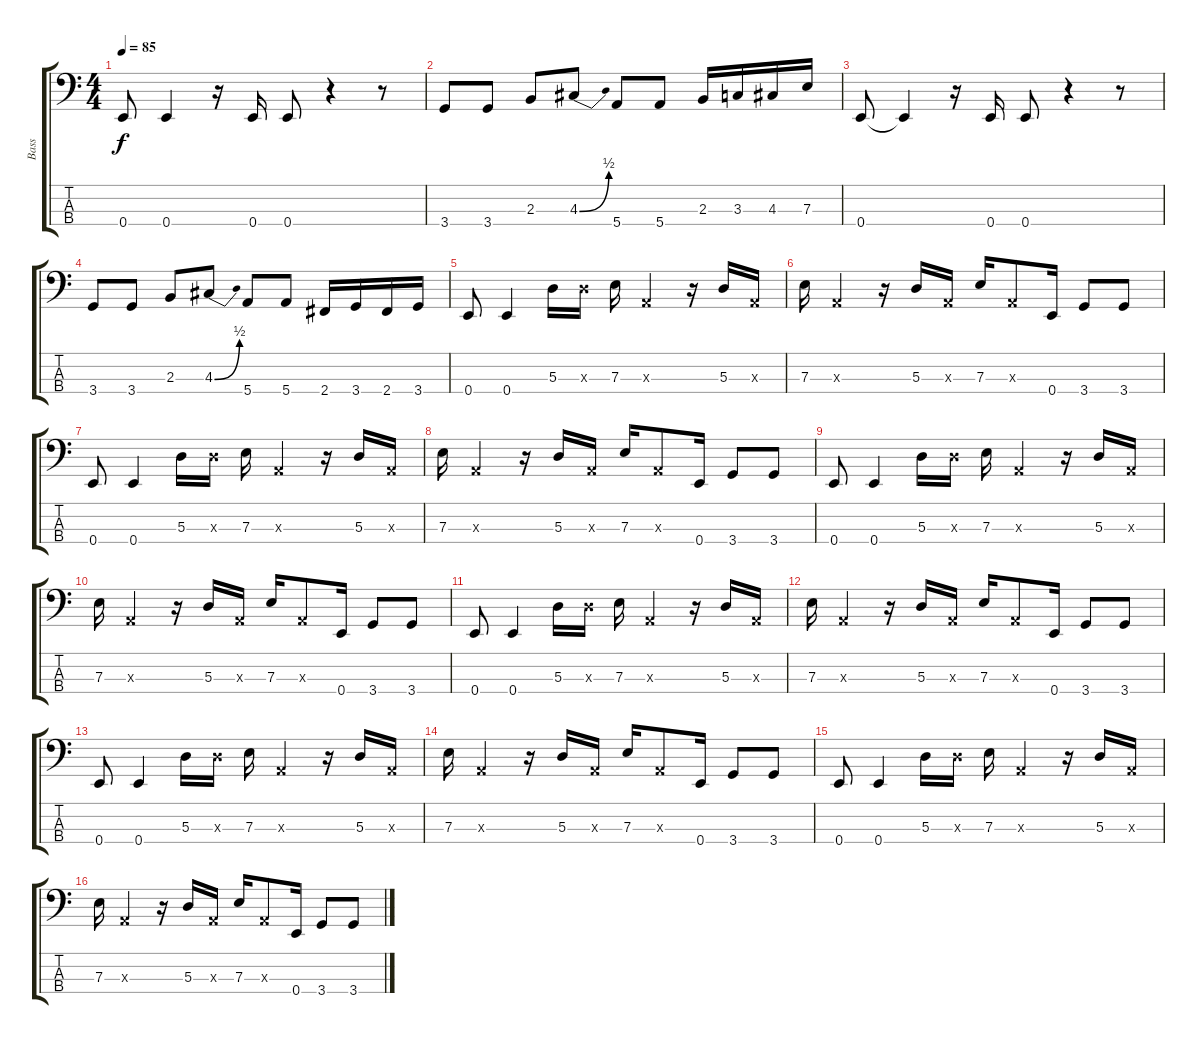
\track ("Bass" "Bass") {instrument slapbass1}
\staff {score tabs}
\tuning (G2 D2 A1 E1) {hide}
\ts (4 4)
\tempo 85
\clef f4
\ks c
0.4.8{dy f} 0.4.4 r.16 0.4.16 0.4.8 r.4 r.8 |
3.4.8 3.4.8 2.3.8 4.3{be (bend 0 0 60 2)}.8 5.4.8 5.4.8 2.3.16 3.3.16 4.3.16 7.3.16 |
0.4.8 0.4{t}.4 r.16 0.4.16 0.4.8 r.4 r.8 |
3.4.8 3.4.8 2.3.8 4.3{be (bend 0 0 60 2)}.8 5.4.8 5.4.8 2.4.16 3.4.16 2.4.16 3.4.16 |
0.4.8 0.4.4 5.3.16 5.3{x}.16 7.3.16 0.3{x}.4 r.16 5.3.16 0.3{x}.16 |
7.3.16 0.3{x}.4 r.16 5.3.16 0.3{x}.16 7.3.16 0.3{x}.8 0.4.16 3.4.8 3.4.8 |
0.4.8 0.4.4 5.3.16 5.3{x}.16 7.3.16 0.3{x}.4 r.16 5.3.16 0.3{x}.16 |
7.3.16 0.3{x}.4 r.16 5.3.16 0.3{x}.16 7.3.16 0.3{x}.8 0.4.16 3.4.8 3.4.8 |
0.4.8 0.4.4 5.3.16 5.3{x}.16 7.3.16 0.3{x}.4 r.16 5.3.16 0.3{x}.16 |
7.3.16 0.3{x}.4 r.16 5.3.16 0.3{x}.16 7.3.16 0.3{x}.8 0.4.16 3.4.8 3.4.8 |
0.4.8 0.4.4 5.3.16 5.3{x}.16 7.3.16 0.3{x}.4 r.16 5.3.16 0.3{x}.16 |
7.3.16 0.3{x}.4 r.16 5.3.16 0.3{x}.16 7.3.16 0.3{x}.8 0.4.16 3.4.8 3.4.8 |
0.4.8 0.4.4 5.3.16 5.3{x}.16 7.3.16 0.3{x}.4 r.16 5.3.16 0.3{x}.16 |
7.3.16 0.3{x}.4 r.16 5.3.16 0.3{x}.16 7.3.16 0.3{x}.8 0.4.16 3.4.8 3.4.8 |
0.4.8 0.4.4 5.3.16 5.3{x}.16 7.3.16 0.3{x}.4 r.16 5.3.16 0.3{x}.16 |
7.3.16 0.3{x}.4 r.16 5.3.16 0.3{x}.16 7.3.16 0.3{x}.8 0.4.16 3.4.8 3.4.8
